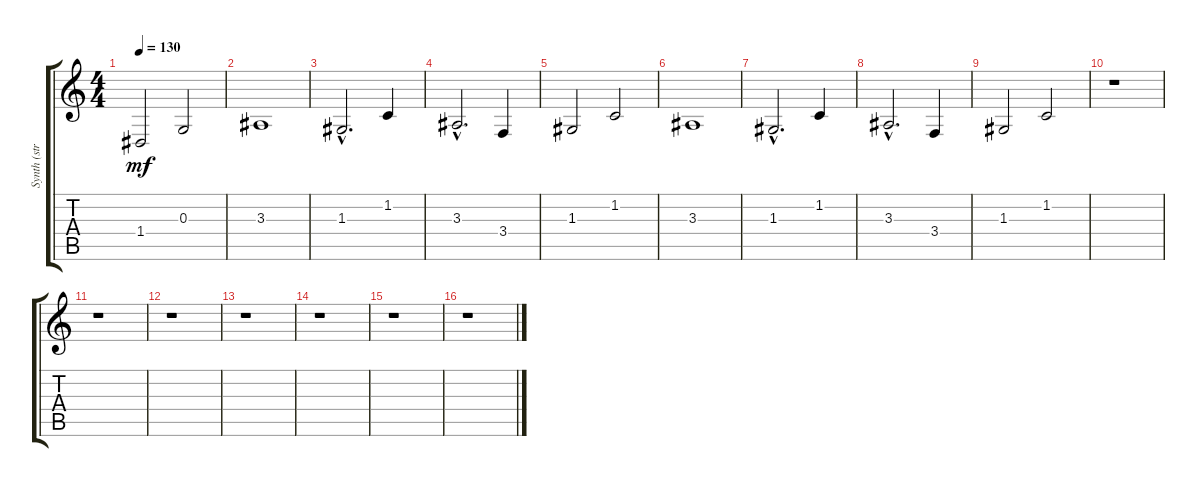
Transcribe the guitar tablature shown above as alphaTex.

\track ("Synth (strings)" "Synth (str") {instrument synthstrings1}
\staff {score tabs}
\tuning (E4 B3 G3 D3 A2 E2) {hide}
\ts (4 4)
\tempo 130
\clef g2
\ks c
1.4.2{dy mf} 0.3.2 |
3.3.1 |
1.3{hac}.2{d} 1.2.4 |
3.3{hac}.2{d} 3.4.4 |
1.3.2 1.2.2 |
3.3.1 |
1.3{hac}.2{d} 1.2.4 |
3.3{hac}.2{d} 3.4.4 |
1.3.2 1.2.2 |
r.1 |
r.1 |
r.1 |
r.1 |
r.1 |
r.1 |
r.1
